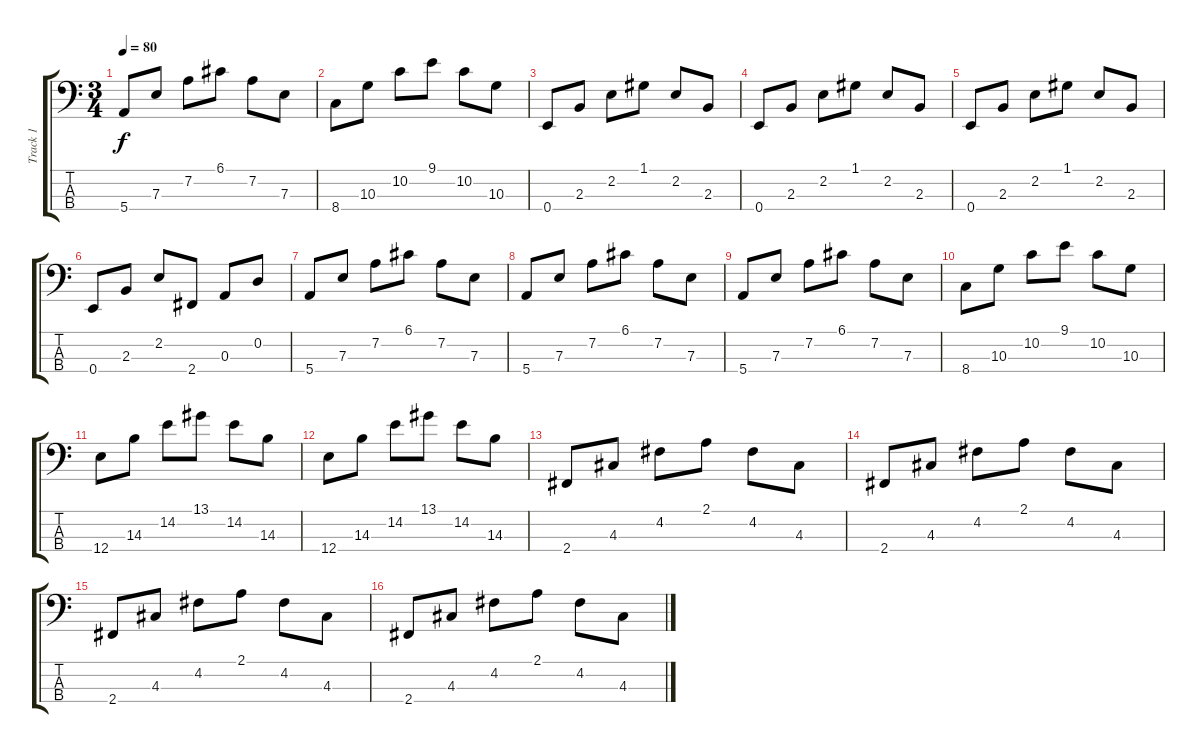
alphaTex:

\track ("Track 1" "Track 1") {instrument electricbasspick}
\staff {score tabs}
\tuning (G2 D2 A1 E1) {hide}
\ts (3 4)
\tempo 80
\clef f4
\ks c
5.4.8{dy f} 7.3.8 7.2.8 6.1.8 7.2.8 7.3.8 |
8.4.8 10.3.8 10.2.8 9.1.8 10.2.8 10.3.8 |
0.4.8 2.3.8 2.2.8 1.1.8 2.2.8 2.3.8 |
0.4.8 2.3.8 2.2.8 1.1.8 2.2.8 2.3.8 |
0.4.8 2.3.8 2.2.8 1.1.8 2.2.8 2.3.8 |
0.4.8 2.3.8 2.2.8 2.4.8 0.3.8 0.2.8 |
5.4.8 7.3.8 7.2.8 6.1.8 7.2.8 7.3.8 |
5.4.8 7.3.8 7.2.8 6.1.8 7.2.8 7.3.8 |
5.4.8 7.3.8 7.2.8 6.1.8 7.2.8 7.3.8 |
8.4.8 10.3.8 10.2.8 9.1.8 10.2.8 10.3.8 |
12.4.8 14.3.8 14.2.8 13.1.8 14.2.8 14.3.8 |
12.4.8 14.3.8 14.2.8 13.1.8 14.2.8 14.3.8 |
2.4.8 4.3.8 4.2.8 2.1.8 4.2.8 4.3.8 |
2.4.8 4.3.8 4.2.8 2.1.8 4.2.8 4.3.8 |
2.4.8 4.3.8 4.2.8 2.1.8 4.2.8 4.3.8 |
2.4.8 4.3.8 4.2.8 2.1.8 4.2.8 4.3.8
